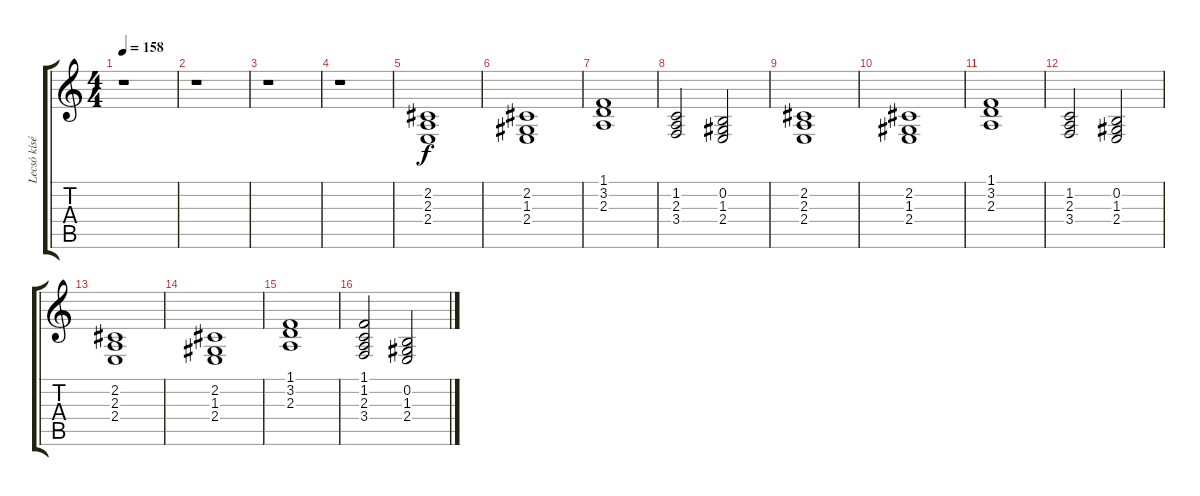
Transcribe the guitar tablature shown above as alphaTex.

\track ("Lecsó kíséret" "Lecsó kísé") {instrument lead1square}
\staff {score tabs}
\tuning (E4 B3 G3 D3 A2 E2) {hide}
\ts (4 4)
\tempo 158
\clef g2
\ks c
r.1{dy f instrument lead1square} |
r.1 |
r.1 |
r.1 |
(2.2 2.3 2.4).1 |
(2.2 1.3 2.4).1 |
(1.1 3.2 2.3).1 |
(1.2 2.3 3.4).2 (0.2 1.3 2.4).2 |
(2.2 2.3 2.4).1 |
(2.2 1.3 2.4).1 |
(1.1 3.2 2.3).1 |
(1.2 2.3 3.4).2 (0.2 1.3 2.4).2 |
(2.2 2.3 2.4).1 |
(2.2 1.3 2.4).1 |
(1.1 3.2 2.3).1 |
(1.1 1.2 2.3 3.4).2 (0.2 1.3 2.4).2
